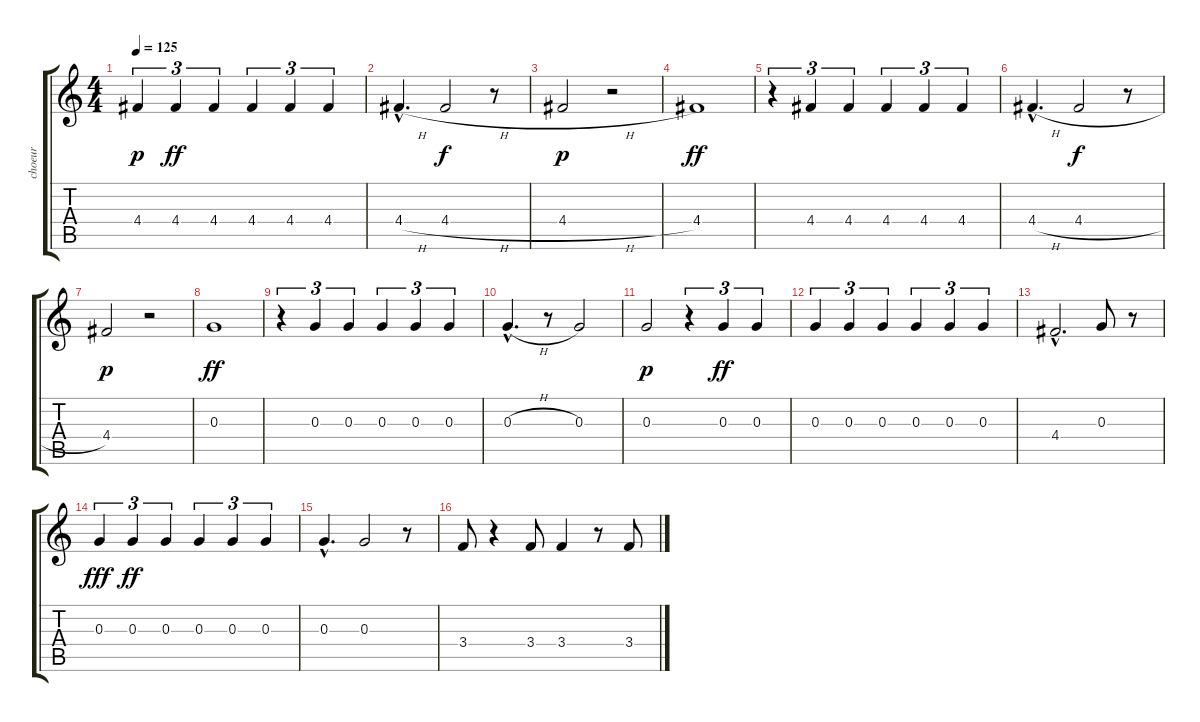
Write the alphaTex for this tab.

\track ("choeur" "choeur") {instrument whistle}
\staff {score tabs}
\tuning (E5 B4 G4 D4 A3 E3) {hide}
\ts (4 4)
\tempo 125
\clef g2
\ks c
4.4.4{tu (3 2) dy p} 4.4.4{tu (3 2) dy ff} 4.4.4{tu (3 2)} 4.4.4{tu (3 2)} 4.4.4{tu (3 2)} 4.4.4{tu (3 2)} |
4.4{h hac}.4{d} 4.4{h}.2{dy f} r.8 |
4.4{h}.2{dy p} r.2 |
4.4.1{dy ff} |
r.4{tu (3 2)} 4.4.4{tu (3 2)} 4.4.4{tu (3 2)} 4.4.4{tu (3 2)} 4.4.4{tu (3 2)} 4.4.4{tu (3 2)} |
4.4{h hac}.4{d} 4.4{h}.2{dy f} r.8 |
4.4.2{dy p} r.2 |
0.3.1{dy ff} |
r.4{tu (3 2)} 0.3.4{tu (3 2)} 0.3.4{tu (3 2)} 0.3.4{tu (3 2)} 0.3.4{tu (3 2)} 0.3.4{tu (3 2)} |
0.3{h hac}.4{d} r.8 0.3.2 |
0.3.2{dy p} r.4{tu (3 2)} 0.3.4{tu (3 2) dy ff} 0.3.4{tu (3 2)} |
0.3.4{tu (3 2)} 0.3.4{tu (3 2)} 0.3.4{tu (3 2)} 0.3.4{tu (3 2)} 0.3.4{tu (3 2)} 0.3.4{tu (3 2)} |
4.4{hac}.2{d} 0.3.8 r.8 |
0.3.4{tu (3 2) dy fff} 0.3.4{tu (3 2) dy ff} 0.3.4{tu (3 2)} 0.3.4{tu (3 2)} 0.3.4{tu (3 2)} 0.3.4{tu (3 2)} |
0.3{hac}.4{d} 0.3.2 r.8 |
3.4.8 r.4 3.4.8 3.4.4 r.8 3.4.8
